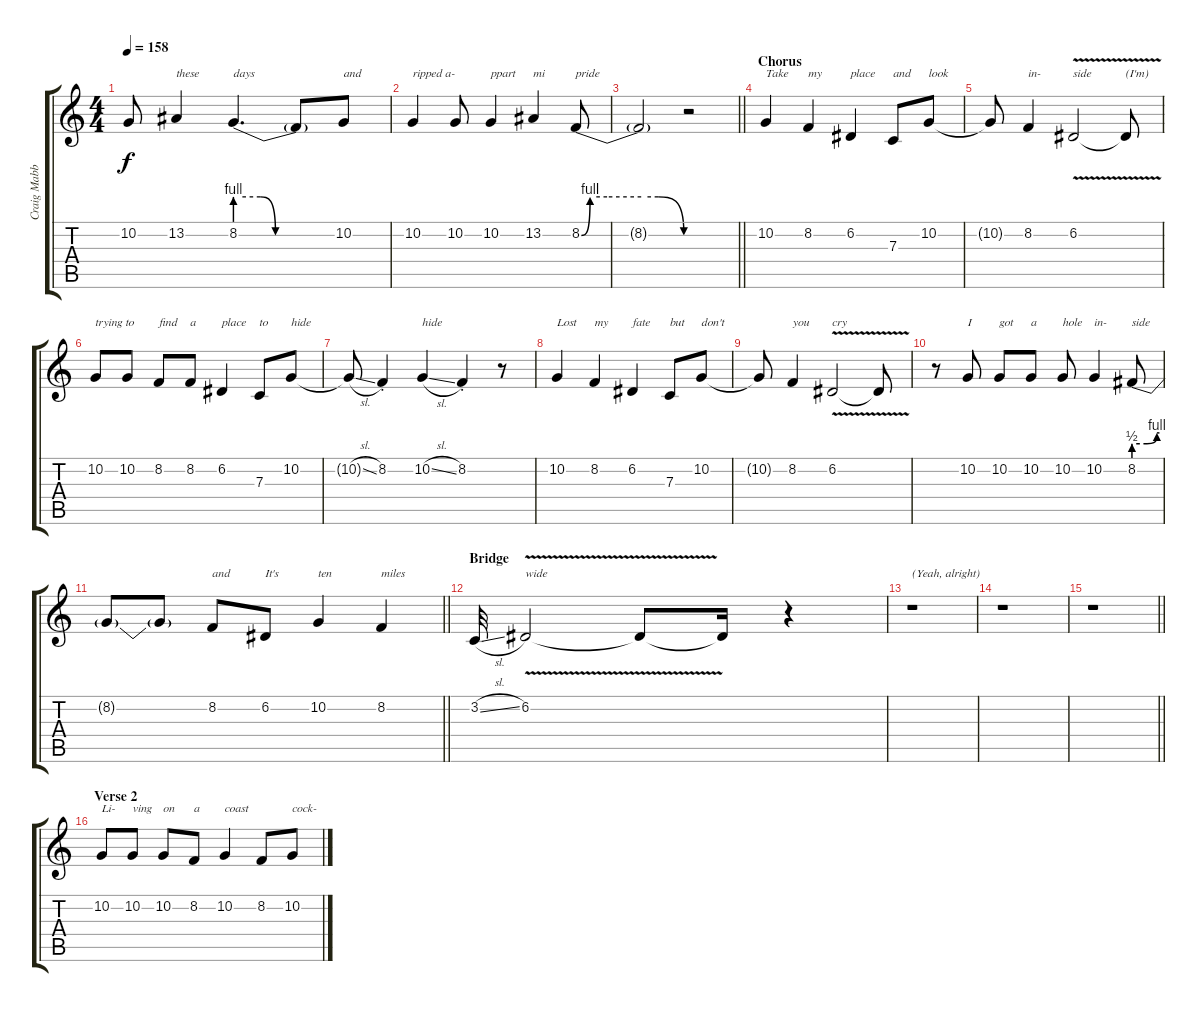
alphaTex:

\track ("Craig Mabbit and Josh Todd [Vox]" "Craig Mabb") {instrument harmonica}
\staff {score tabs}
\tuning (D4 A3 F3 C3 G2 C2) {hide}
\ts (4 4)
\tempo 158
\clef g2
\ks c
10.2{t}.8{dy f} 13.2.4{txt "these"} 8.2{be (custom 0 4 15 4 24 0 60 0)}.4{d txt "days"} 8.2{t}.8 10.2.8{txt "and"} |
10.2.4{txt "ripped a-"} 10.2.8 10.2.4{txt "ppart"} 13.2.4{txt "mi"} 8.2{be (custom 0 0 5 4 15 4 35 4 45 4 60 0)}.8{txt "pride"} |
\barLineRight lightlight
8.2{t}.2 r.2 |
\section ("" "Chorus")
10.2.4{txt "Take"} 8.2.4{txt "my"} 6.2.4{txt "place"} 7.3.8{txt "and"} 10.2.8{txt "look"} |
10.2{t}.8 8.2.4{txt "in-"} 6.2{v}.2{txt "side"} 6.2{t}.8{txt "(I'm)"} |
10.2.8{txt "trying to"} 10.2.8 8.2.8{txt "find"} 8.2.8{txt "a"} 6.2.4{txt "place"} 7.3.8{txt "to"} 10.2.8{txt "hide"} |
10.2{sl t}.8 8.2{st}.4 10.2{sl}.4{txt "hide"} 8.2{st}.4 r.8 |
10.2.4{txt "Lost"} 8.2.4{txt "my"} 6.2.4{txt "fate"} 7.3.8{txt "but"} 10.2.8{txt "don't"} |
10.2{t}.8 8.2.4{txt "you"} 6.2{v}.2{txt "cry"} 6.2{t}.8 |
r.8 10.2.8{txt "I"} 10.2.8{txt "got"} 10.2.8{txt "a"} 10.2.8{txt "hole"} 10.2.4{txt "in-"} 8.2{be (custom 0 2 31 2 54 4 60 4)}.8{txt "side"} |
\barLineRight lightlight
8.2{t}.8 8.2{t}.8 8.2.8{txt "and"} 6.2.8{txt "It's"} 10.2.4{txt "ten"} 8.2.4{txt "miles"} |
\section ("" "Bridge")
3.2{sl}.32 6.2{v}.2{txt "wide"} 6.2{t}.8 6.2{t}.16 r.4 |
r.1{txt "(Yeah, alright)"} |
r.1 |
\barLineRight lightlight
r.1 |
\section ("" "Verse 2")
10.2.8{txt "Li-"} 10.2.8{txt "ving"} 10.2.8{txt "on"} 8.2.8{txt "a"} 10.2.4{txt "coast"} 8.2.8 10.2.8{txt "cock-"}
